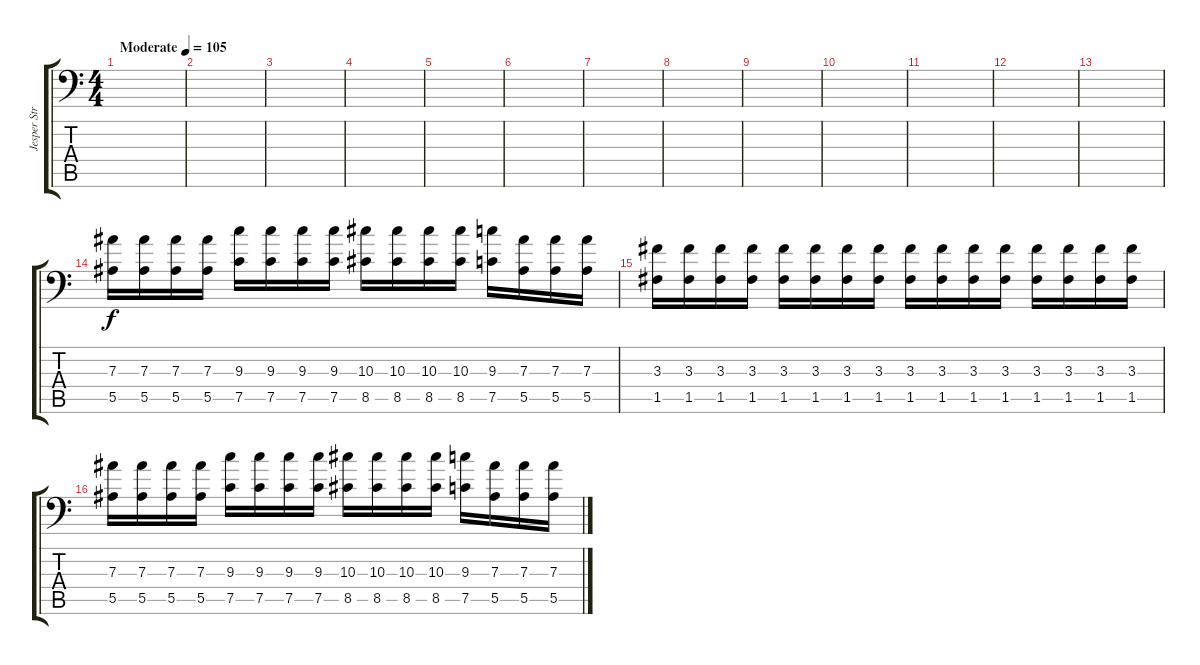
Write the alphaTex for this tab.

\track ("Jesper Strömblad" "Jesper Str") {instrument distortionguitar}
\staff {score tabs}
\tuning (C4 G3 Eb3 Bb2 F2 Bb1) {hide}
\ts (4 4)
\tempo (105 "Moderate")
\clef f4
\ks c
|
|
|
|
|
|
|
|
|
|
|
|
|
(7.3 5.5).16 (7.3 5.5).16 (7.3 5.5).16 (7.3 5.5).16 (9.3 7.5).16 (9.3 7.5).16 (9.3 7.5).16 (9.3 7.5).16 (10.3 8.5).16 (10.3 8.5).16 (10.3 8.5).16 (10.3 8.5).16 (9.3 7.5).16 (7.3 5.5).16 (7.3 5.5).16 (7.3 5.5).16 |
(3.3 1.5).16 (3.3 1.5).16 (3.3 1.5).16 (3.3 1.5).16 (3.3 1.5).16 (3.3 1.5).16 (3.3 1.5).16 (3.3 1.5).16 (3.3 1.5).16 (3.3 1.5).16 (3.3 1.5).16 (3.3 1.5).16 (3.3 1.5).16 (3.3 1.5).16 (3.3 1.5).16 (3.3 1.5).16 |
(7.3 5.5).16 (7.3 5.5).16 (7.3 5.5).16 (7.3 5.5).16 (9.3 7.5).16 (9.3 7.5).16 (9.3 7.5).16 (9.3 7.5).16 (10.3 8.5).16 (10.3 8.5).16 (10.3 8.5).16 (10.3 8.5).16 (9.3 7.5).16 (7.3 5.5).16 (7.3 5.5).16 (7.3 5.5).16
